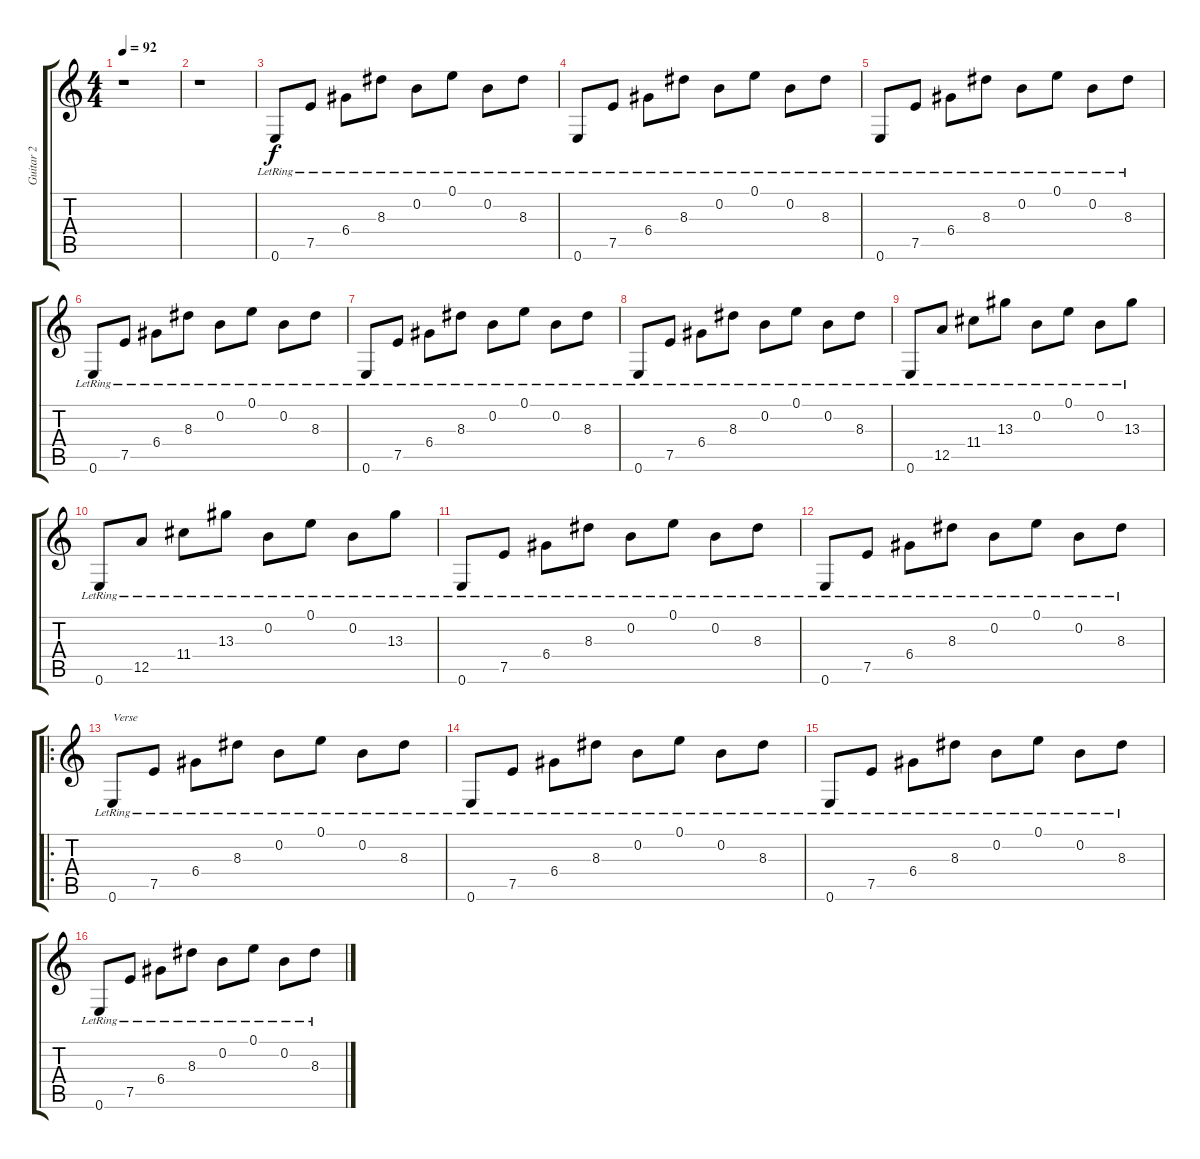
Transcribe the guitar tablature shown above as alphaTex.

\track ("Guitar 2" "Guitar 2") {instrument electricguitarclean}
\staff {score tabs}
\tuning (E4 B3 G3 D3 A2 E2) {hide}
\ts (4 4)
\tempo 92
\clef g2
\ks c
r.1{dy f instrument electricguitarclean} |
r.1 |
0.6{lr}.8 7.5{lr}.8 6.4{lr}.8 8.3{lr}.8 0.2{lr}.8 0.1{lr}.8 0.2{lr}.8 8.3{lr}.8 |
0.6{lr}.8 7.5{lr}.8 6.4{lr}.8 8.3{lr}.8 0.2{lr}.8 0.1{lr}.8 0.2{lr}.8 8.3{lr}.8 |
0.6{lr}.8 7.5{lr}.8 6.4{lr}.8 8.3{lr}.8 0.2{lr}.8 0.1{lr}.8 0.2{lr}.8 8.3{lr}.8 |
0.6{lr}.8 7.5{lr}.8 6.4{lr}.8 8.3{lr}.8 0.2{lr}.8 0.1{lr}.8 0.2{lr}.8 8.3{lr}.8 |
0.6{lr}.8 7.5{lr}.8 6.4{lr}.8 8.3{lr}.8 0.2{lr}.8 0.1{lr}.8 0.2{lr}.8 8.3{lr}.8 |
0.6{lr}.8 7.5{lr}.8 6.4{lr}.8 8.3{lr}.8 0.2{lr}.8 0.1{lr}.8 0.2{lr}.8 8.3{lr}.8 |
0.6{lr}.8 12.5{lr}.8 11.4{lr}.8 13.3{lr}.8 0.2{lr}.8 0.1{lr}.8 0.2{lr}.8 13.3{lr}.8 |
0.6{lr}.8 12.5{lr}.8 11.4{lr}.8 13.3{lr}.8 0.2{lr}.8 0.1{lr}.8 0.2{lr}.8 13.3{lr}.8 |
0.6{lr}.8 7.5{lr}.8 6.4{lr}.8 8.3{lr}.8 0.2{lr}.8 0.1{lr}.8 0.2{lr}.8 8.3{lr}.8 |
0.6{lr}.8 7.5{lr}.8 6.4{lr}.8 8.3{lr}.8 0.2{lr}.8 0.1{lr}.8 0.2{lr}.8 8.3{lr}.8 |
\ro
0.6{lr}.8{txt "Verse"} 7.5{lr}.8 6.4{lr}.8 8.3{lr}.8 0.2{lr}.8 0.1{lr}.8 0.2{lr}.8 8.3{lr}.8 |
0.6{lr}.8 7.5{lr}.8 6.4{lr}.8 8.3{lr}.8 0.2{lr}.8 0.1{lr}.8 0.2{lr}.8 8.3{lr}.8 |
0.6{lr}.8 7.5{lr}.8 6.4{lr}.8 8.3{lr}.8 0.2{lr}.8 0.1{lr}.8 0.2{lr}.8 8.3{lr}.8 |
0.6{lr}.8 7.5{lr}.8 6.4{lr}.8 8.3{lr}.8 0.2{lr}.8 0.1{lr}.8 0.2{lr}.8 8.3{lr}.8
